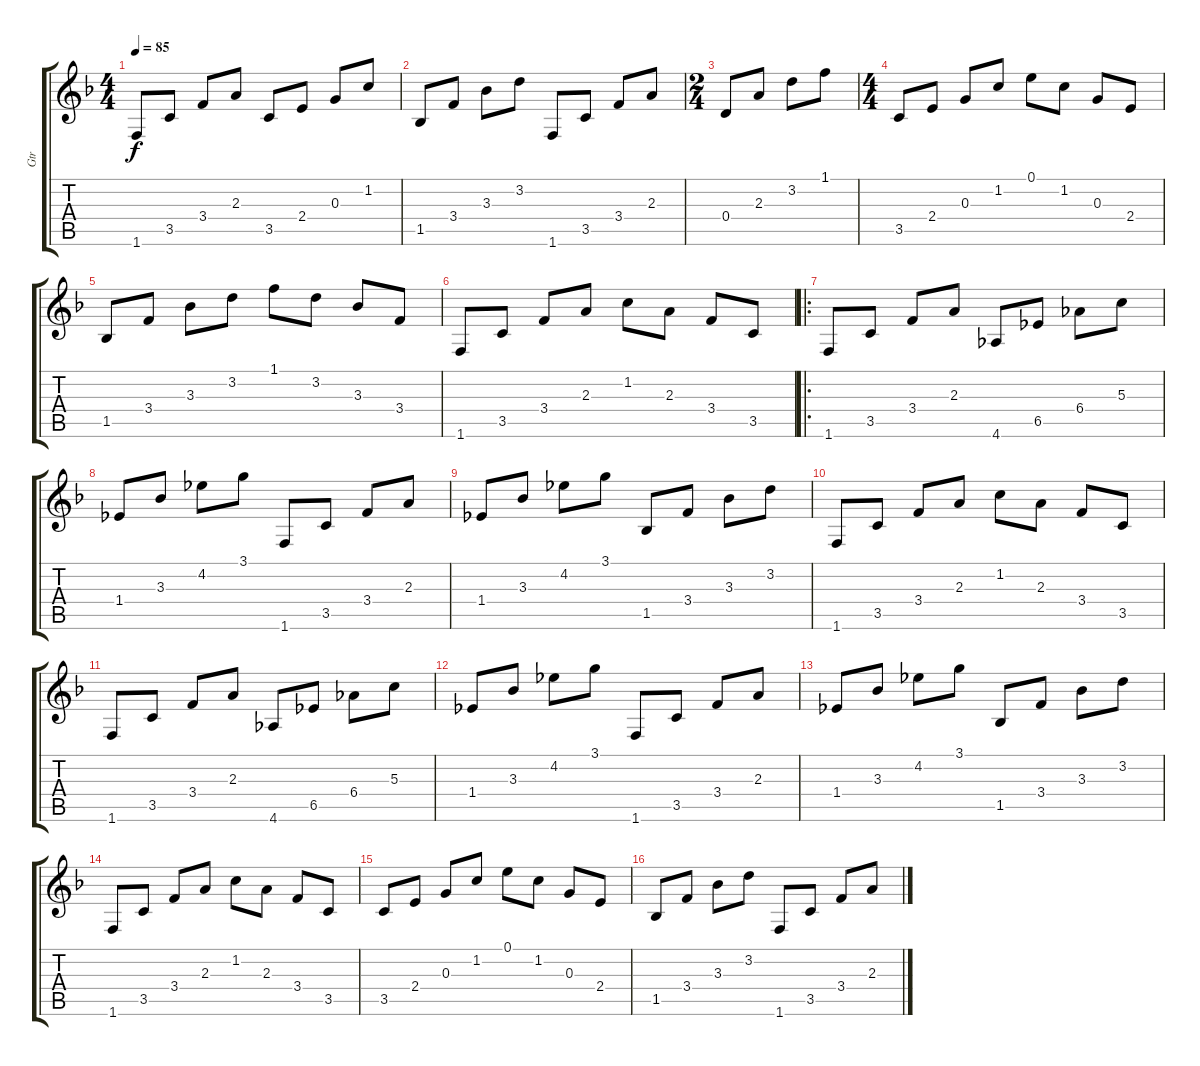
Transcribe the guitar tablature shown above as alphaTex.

\track ("Gtr" "Gtr") {instrument acousticguitarnylon}
\staff {score tabs}
\tuning (E4 B3 G3 D3 A2 E2) {hide}
\ts (4 4)
\tempo 85
\clef g2
\ks f
1.6.8{dy f} 3.5.8 3.4.8 2.3.8 3.5.8 2.4.8 0.3.8 1.2.8 |
1.5.8 3.4.8 3.3.8 3.2.8 1.6.8 3.5.8 3.4.8 2.3.8 |
\ts (2 4)
0.4.8 2.3.8 3.2.8 1.1.8 |
\ts (4 4)
3.5.8 2.4.8 0.3.8 1.2.8 0.1.8 1.2.8 0.3.8 2.4.8 |
1.5.8 3.4.8 3.3.8 3.2.8 1.1.8 3.2.8 3.3.8 3.4.8 |
1.6.8 3.5.8 3.4.8 2.3.8 1.2.8 2.3.8 3.4.8 3.5.8 |
\ro
1.6.8 3.5.8 3.4.8 2.3.8 4.6.8 6.5.8 6.4.8 5.3.8 |
1.4.8 3.3.8 4.2.8 3.1.8 1.6.8 3.5.8 3.4.8 2.3.8 |
1.4.8 3.3.8 4.2.8 3.1.8 1.5.8 3.4.8 3.3.8 3.2.8 |
1.6.8 3.5.8 3.4.8 2.3.8 1.2.8 2.3.8 3.4.8 3.5.8 |
1.6.8 3.5.8 3.4.8 2.3.8 4.6.8 6.5.8 6.4.8 5.3.8 |
1.4.8 3.3.8 4.2.8 3.1.8 1.6.8 3.5.8 3.4.8 2.3.8 |
1.4.8 3.3.8 4.2.8 3.1.8 1.5.8 3.4.8 3.3.8 3.2.8 |
1.6.8 3.5.8 3.4.8 2.3.8 1.2.8 2.3.8 3.4.8 3.5.8 |
3.5.8 2.4.8 0.3.8 1.2.8 0.1.8 1.2.8 0.3.8 2.4.8 |
1.5.8 3.4.8 3.3.8 3.2.8 1.6.8 3.5.8 3.4.8 2.3.8
